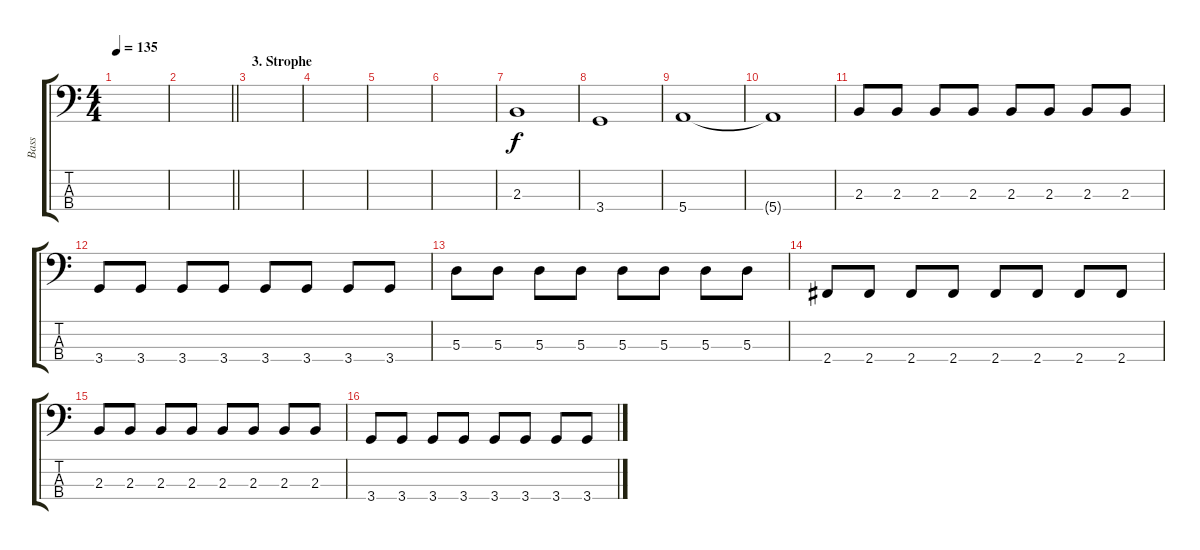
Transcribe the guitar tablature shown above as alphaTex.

\track ("Bass" "Bass") {instrument electricbassfinger}
\staff {score tabs}
\tuning (G2 D2 A1 E1) {hide}
\ts (4 4)
\tempo 135
\clef f4
\ks c
|
\barLineRight lightlight
|
\section ("" "3. Strophe")
|
|
|
|
2.3.1 |
3.4.1 |
5.4.1 |
5.4{t}.1 |
2.3.8 2.3.8 2.3.8 2.3.8 2.3.8 2.3.8 2.3.8 2.3.8 |
3.4.8 3.4.8 3.4.8 3.4.8 3.4.8 3.4.8 3.4.8 3.4.8 |
5.3.8 5.3.8 5.3.8 5.3.8 5.3.8 5.3.8 5.3.8 5.3.8 |
2.4.8 2.4.8 2.4.8 2.4.8 2.4.8 2.4.8 2.4.8 2.4.8 |
2.3.8 2.3.8 2.3.8 2.3.8 2.3.8 2.3.8 2.3.8 2.3.8 |
3.4.8 3.4.8 3.4.8 3.4.8 3.4.8 3.4.8 3.4.8 3.4.8
